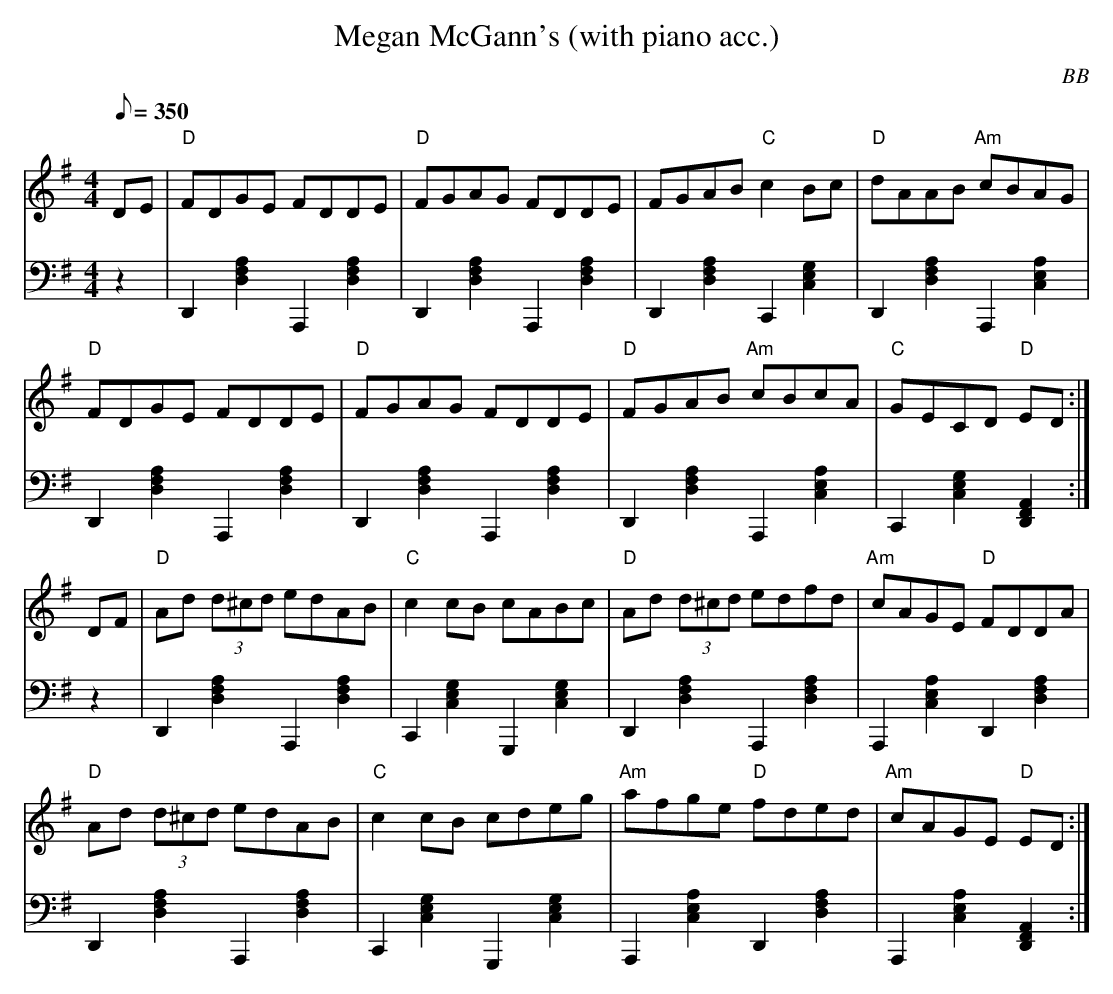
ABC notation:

X:1
T: Megan McGann's (with piano acc.)
C: BB
Q: 1/8=350
M: 4/4
L: 1/8
V: 1 program 1 110 %fiddle
V: 2 volume=70 clef=bass m=D program 1 00
K: Dmix
[V:1] DE|"D"FDGE FDDE|"D"FGAG FDDE|FGAB "C"c2 Bc|"D"dAAB "Am"cBAG|
[V:2] z2|D,2[A2D2F2]A,,2[A2D2F2]|D,2[A2D2F2]A,,2[A2D2F2]|D,2[A2D2F2]C,2[E2G2C2]|\
D,2[A2D2F2]A,,2[A2C2E2]|
[V:1] "D"FDGE FDDE|"D"FGAG FDDE|"D"FGAB "Am"cBcA|"C"GECD "D"ED :|
[V:2] D,2[A2D2F2]A,,2[A2D2F2]|D,2[A2D2F2]A,,2[A2D2F2]|D,2[A2D2F2]A,,2[A2C2E2]|\
C,2[E2G2C2][D,2F,2A,2]:|
[V:1] DF|"D"Ad (3d^cd edAB|"C"c2 cB cABc|"D"Ad (3d^cd edfd|"Am"cAGE "D"FDDA|
[V:2] z2|D,2[A2D2F2]A,,2[A2D2F2]|C,2[E2G2C2]G,,2[E2C2G2]|D,2[A2D2F2]A,,2[A2D2F2]|\
A,,2[A2C2E2]D,2[A2D2F2]|
[V:1] "D"Ad (3d^cd edAB|"C"c2 cB cdeg|"Am"afge "D"fded|"Am"cAGE "D"ED :|
[V:2] D,2[A2D2F2]A,,2[A2D2F2]|C,2[E2G2C2]G,,2[E2C2G2]|A,,2[A2C2E2]D,2[A2D2F2]|\
A,,2[A2C2E2][D,2F,2A,2] :|
